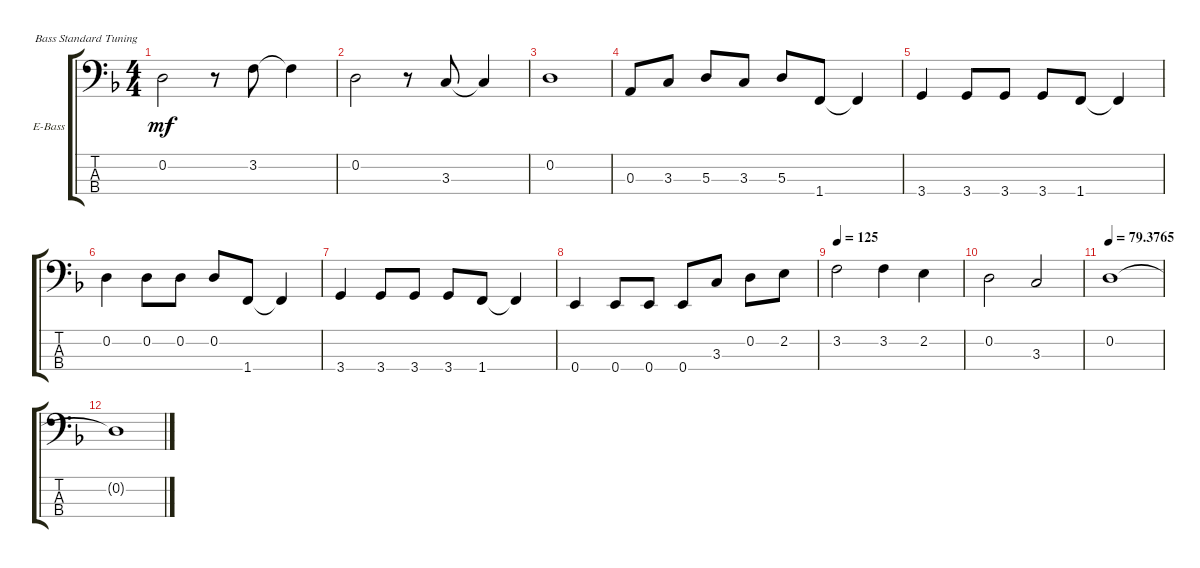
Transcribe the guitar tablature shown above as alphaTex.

\bracketExtendMode groupsimilarinstruments
\firstSystemTrackNameOrientation horizontal
\otherSystemsTrackNameOrientation horizontal
\track ("Electric Bass" "E-Bass") {instrument electricbassfinger}
\staff {score tabs}
\tuning (G2 D2 A1 E1)
\ts (4 4)
\tempo (125 hide)
\clef f4
\scale
0.333333
\ks dminor
0.2.2{dy mf} r.8 3.2.8 3.2{t}.4 |
\scale
0.333333 0.2.2 r.8 3.3.8 3.3{t}.4 |
0.2.1 |
\scale
0.333333 0.3.8 3.3.8 5.3.8 3.3.8 5.3.8 1.4.8 1.4{t}.4 |
\scale
0.333333 3.4.4 3.4.8 3.4.8 3.4.8 1.4.8 1.4{t}.4 |
\scale
0.333333 0.2.4 0.2.8 0.2.8 0.2.8 1.4.8 1.4{t}.4 |
\scale
0.333333 3.4.4 3.4.8 3.4.8 3.4.8 1.4.8 1.4{t}.4 |
\scale
0.333333 0.4.4 0.4.8 0.4.8 0.4.8 3.3.8 0.2.8 2.2.8 |
\tempo (125 0.0125)
\scale
0.333333 3.2.2 3.2.4 2.2.4 |
\scale
0.333333 0.2.2 3.3.2 |
\tempo
79.3765
\scale
0.333333 0.2.1 |
\scale
0.333333 0.2{t}.1
